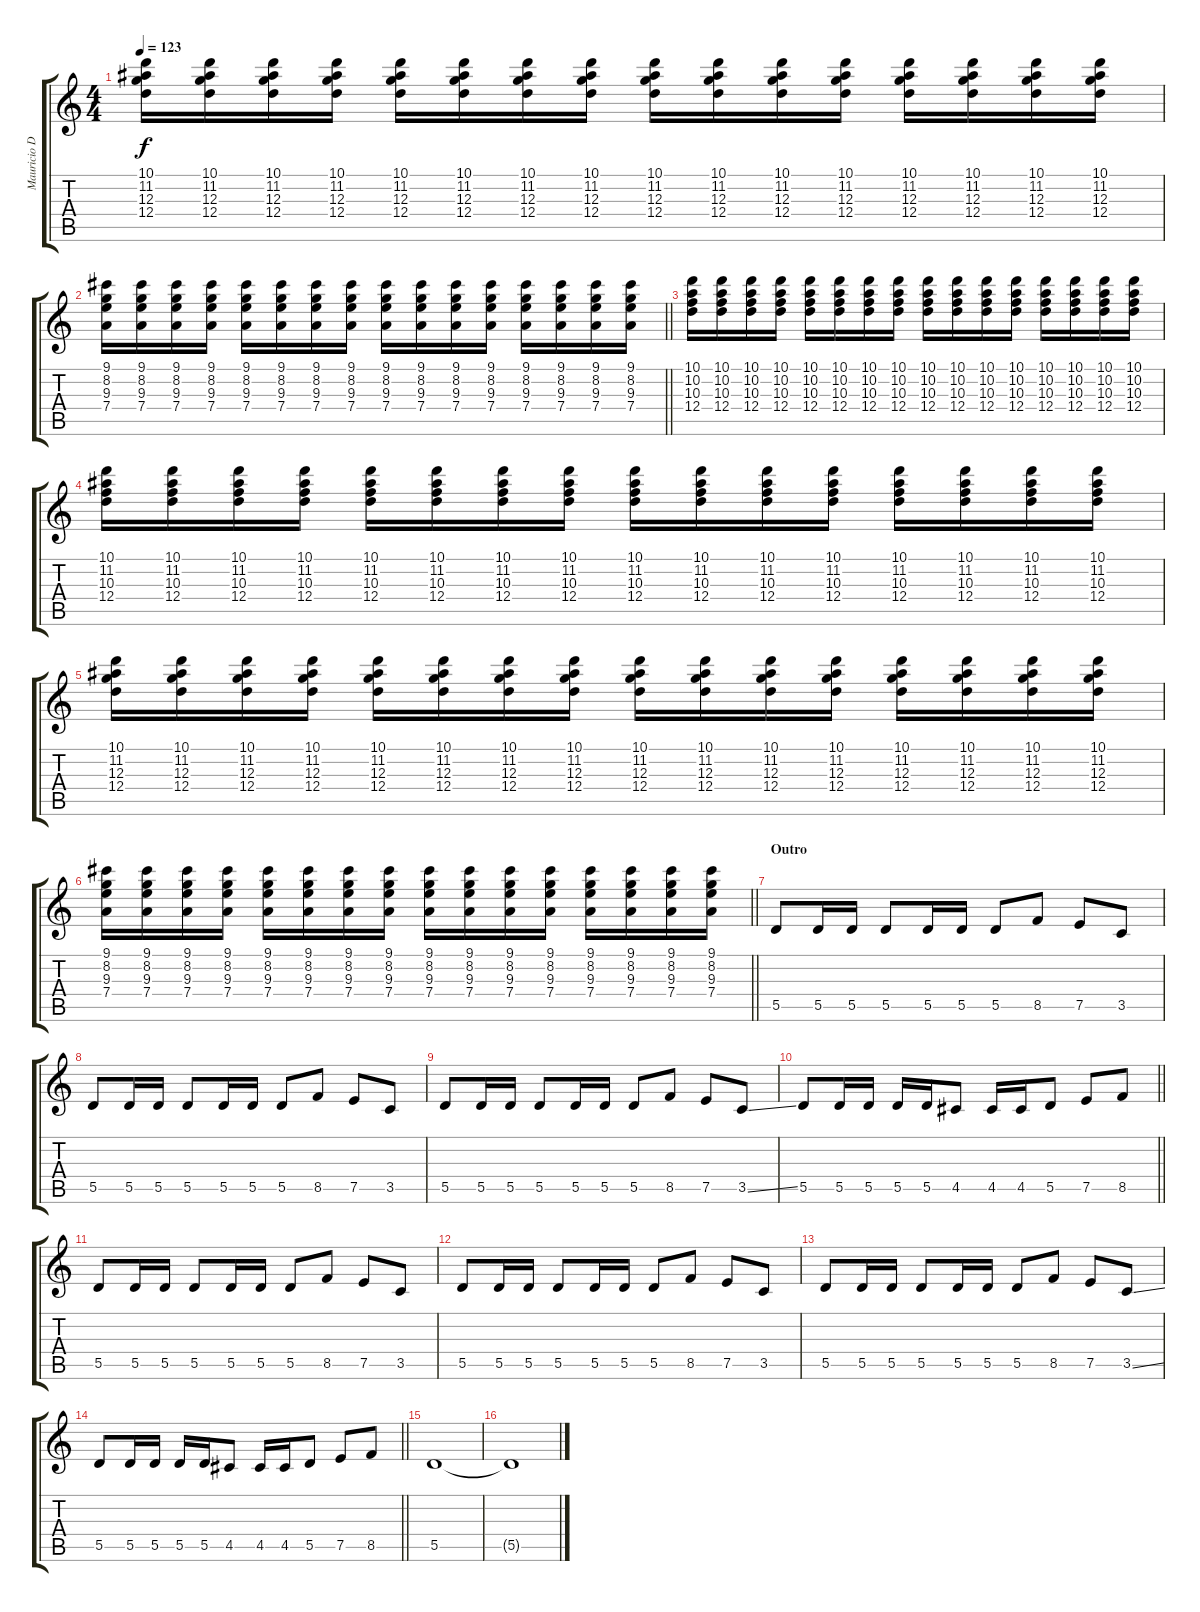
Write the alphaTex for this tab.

\track ("Mauricio Durán" "Mauricio D") {instrument overdrivenguitar}
\staff {score tabs}
\tuning (E4 B3 G3 D3 A2 E2) {hide}
\ts (4 4)
\tempo 123
\clef g2
\ks c
(10.1 11.2 12.3 12.4).16{dy f} (10.1 11.2 12.3 12.4).16 (10.1 11.2 12.3 12.4).16 (10.1 11.2 12.3 12.4).16 (10.1 11.2 12.3 12.4).16 (10.1 11.2 12.3 12.4).16 (10.1 11.2 12.3 12.4).16 (10.1 11.2 12.3 12.4).16 (10.1 11.2 12.3 12.4).16 (10.1 11.2 12.3 12.4).16 (10.1 11.2 12.3 12.4).16 (10.1 11.2 12.3 12.4).16 (10.1 11.2 12.3 12.4).16 (10.1 11.2 12.3 12.4).16 (10.1 11.2 12.3 12.4).16 (10.1 11.2 12.3 12.4).16 |
\barLineRight lightlight
(9.1 8.2 9.3 7.4).16 (9.1 8.2 9.3 7.4).16 (9.1 8.2 9.3 7.4).16 (9.1 8.2 9.3 7.4).16 (9.1 8.2 9.3 7.4).16 (9.1 8.2 9.3 7.4).16 (9.1 8.2 9.3 7.4).16 (9.1 8.2 9.3 7.4).16 (9.1 8.2 9.3 7.4).16 (9.1 8.2 9.3 7.4).16 (9.1 8.2 9.3 7.4).16 (9.1 8.2 9.3 7.4).16 (9.1 8.2 9.3 7.4).16 (9.1 8.2 9.3 7.4).16 (9.1 8.2 9.3 7.4).16 (9.1 8.2 9.3 7.4).16 |
(10.1 10.2 10.3 12.4).16 (10.1 10.2 10.3 12.4).16 (10.1 10.2 10.3 12.4).16 (10.1 10.2 10.3 12.4).16 (10.1 10.2 10.3 12.4).16 (10.1 10.2 10.3 12.4).16 (10.1 10.2 10.3 12.4).16 (10.1 10.2 10.3 12.4).16 (10.1 10.2 10.3 12.4).16 (10.1 10.2 10.3 12.4).16 (10.1 10.2 10.3 12.4).16 (10.1 10.2 10.3 12.4).16 (10.1 10.2 10.3 12.4).16 (10.1 10.2 10.3 12.4).16 (10.1 10.2 10.3 12.4).16 (10.1 10.2 10.3 12.4).16 |
(10.1 11.2 10.3 12.4).16 (10.1 11.2 10.3 12.4).16 (10.1 11.2 10.3 12.4).16 (10.1 11.2 10.3 12.4).16 (10.1 11.2 10.3 12.4).16 (10.1 11.2 10.3 12.4).16 (10.1 11.2 10.3 12.4).16 (10.1 11.2 10.3 12.4).16 (10.1 11.2 10.3 12.4).16 (10.1 11.2 10.3 12.4).16 (10.1 11.2 10.3 12.4).16 (10.1 11.2 10.3 12.4).16 (10.1 11.2 10.3 12.4).16 (10.1 11.2 10.3 12.4).16 (10.1 11.2 10.3 12.4).16 (10.1 11.2 10.3 12.4).16 |
(10.1 11.2 12.3 12.4).16 (10.1 11.2 12.3 12.4).16 (10.1 11.2 12.3 12.4).16 (10.1 11.2 12.3 12.4).16 (10.1 11.2 12.3 12.4).16 (10.1 11.2 12.3 12.4).16 (10.1 11.2 12.3 12.4).16 (10.1 11.2 12.3 12.4).16 (10.1 11.2 12.3 12.4).16 (10.1 11.2 12.3 12.4).16 (10.1 11.2 12.3 12.4).16 (10.1 11.2 12.3 12.4).16 (10.1 11.2 12.3 12.4).16 (10.1 11.2 12.3 12.4).16 (10.1 11.2 12.3 12.4).16 (10.1 11.2 12.3 12.4).16 |
\barLineRight lightlight
(9.1 8.2 9.3 7.4).16 (9.1 8.2 9.3 7.4).16 (9.1 8.2 9.3 7.4).16 (9.1 8.2 9.3 7.4).16 (9.1 8.2 9.3 7.4).16 (9.1 8.2 9.3 7.4).16 (9.1 8.2 9.3 7.4).16 (9.1 8.2 9.3 7.4).16 (9.1 8.2 9.3 7.4).16 (9.1 8.2 9.3 7.4).16 (9.1 8.2 9.3 7.4).16 (9.1 8.2 9.3 7.4).16 (9.1 8.2 9.3 7.4).16 (9.1 8.2 9.3 7.4).16 (9.1 8.2 9.3 7.4).16 (9.1 8.2 9.3 7.4).16 |
\section ("" "Outro")
5.5.8{volume 14} 5.5.16 5.5.16 5.5.8 5.5.16 5.5.16 5.5.8 8.5.8 7.5.8 3.5.8 |
5.5.8 5.5.16 5.5.16 5.5.8 5.5.16 5.5.16 5.5.8 8.5.8 7.5.8 3.5.8 |
5.5.8 5.5.16 5.5.16 5.5.8 5.5.16 5.5.16 5.5.8 8.5.8 7.5.8 3.5{ss}.8 |
\barLineRight lightlight
5.5.8 5.5.16 5.5.16 5.5.16 5.5.16 4.5.8 4.5.16 4.5.16 5.5.8 7.5.8 8.5.8 |
5.5.8 5.5.16 5.5.16 5.5.8 5.5.16 5.5.16 5.5.8 8.5.8 7.5.8 3.5.8 |
5.5.8 5.5.16 5.5.16 5.5.8 5.5.16 5.5.16 5.5.8 8.5.8 7.5.8 3.5.8 |
5.5.8 5.5.16 5.5.16 5.5.8 5.5.16 5.5.16 5.5.8 8.5.8 7.5.8 3.5{ss}.8 |
\barLineRight lightlight
5.5.8 5.5.16 5.5.16 5.5.16 5.5.16 4.5.8 4.5.16 4.5.16 5.5.8 7.5.8 8.5.8 |
5.5.1 |
5.5{t}.1
